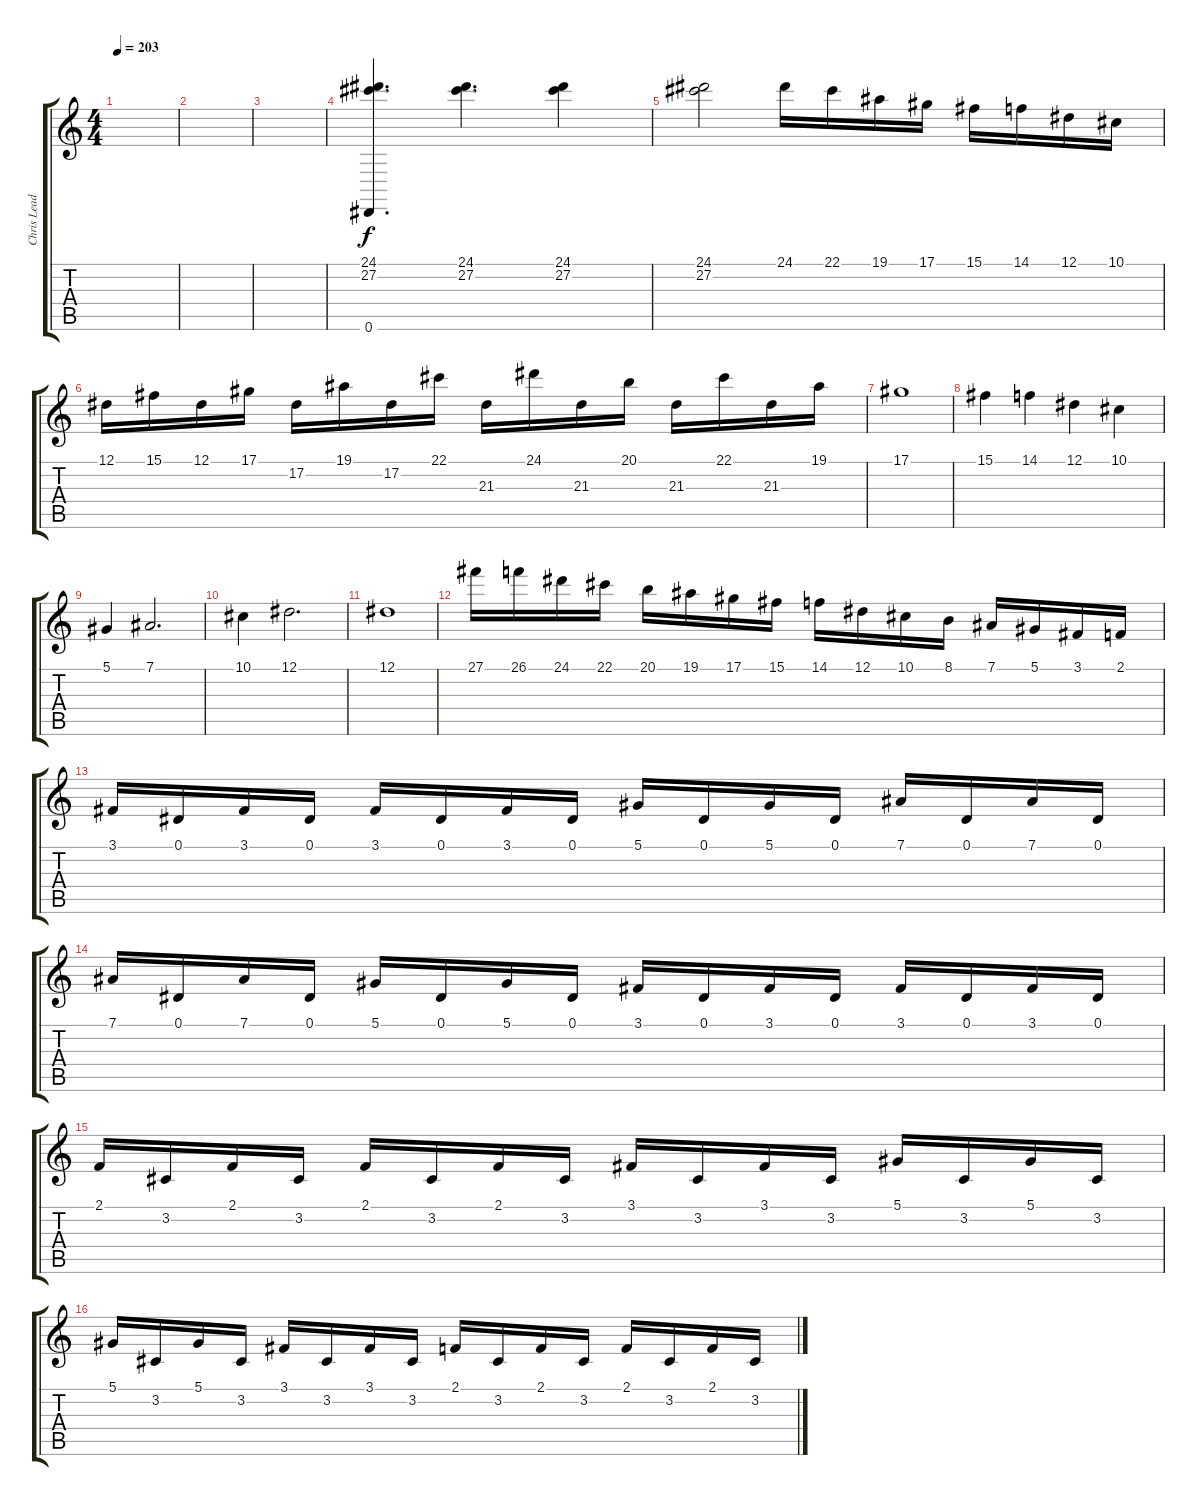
\track ("Chris Lead" "Chris Lead") {instrument lead1square}
\staff {score tabs}
\tuning (Eb4 Bb3 Gb3 Db3 Ab2 Eb2) {hide}
\ts (4 4)
\tempo 203
\clef g2
\ks c
|
|
|
(24.1 27.2 0.6).4{d instrument lead2sawtooth} (24.1 27.2).4{d} (24.1 27.2).4 |
(24.1 27.2).2 24.1.16 22.1.16 19.1.16 17.1.16 15.1.16 14.1.16 12.1.16 10.1.16 |
12.1.16 15.1.16 12.1.16 17.1.16 17.2.16 19.1.16 17.2.16 22.1.16 21.3.16 24.1.16 21.3.16 20.1.16 21.3.16 22.1.16 21.3.16 19.1.16 |
17.1.1 |
15.1.4 14.1.4 12.1.4 10.1.4 |
5.1.4 7.1.2{d} |
10.1.4 12.1.2{d} |
12.1.1 |
27.1.16 26.1.16 24.1.16 22.1.16 20.1.16 19.1.16 17.1.16 15.1.16 14.1.16 12.1.16 10.1.16 8.1.16 7.1.16 5.1.16 3.1.16 2.1.16 |
3.1.16 0.1.16 3.1.16 0.1.16 3.1.16 0.1.16 3.1.16 0.1.16 5.1.16 0.1.16 5.1.16 0.1.16 7.1.16 0.1.16 7.1.16 0.1.16 |
7.1.16 0.1.16 7.1.16 0.1.16 5.1.16 0.1.16 5.1.16 0.1.16 3.1.16 0.1.16 3.1.16 0.1.16 3.1.16 0.1.16 3.1.16 0.1.16 |
2.1.16 3.2.16 2.1.16 3.2.16 2.1.16 3.2.16 2.1.16 3.2.16 3.1.16 3.2.16 3.1.16 3.2.16 5.1.16 3.2.16 5.1.16 3.2.16 |
5.1.16 3.2.16 5.1.16 3.2.16 3.1.16 3.2.16 3.1.16 3.2.16 2.1.16 3.2.16 2.1.16 3.2.16 2.1.16 3.2.16 2.1.16 3.2.16
